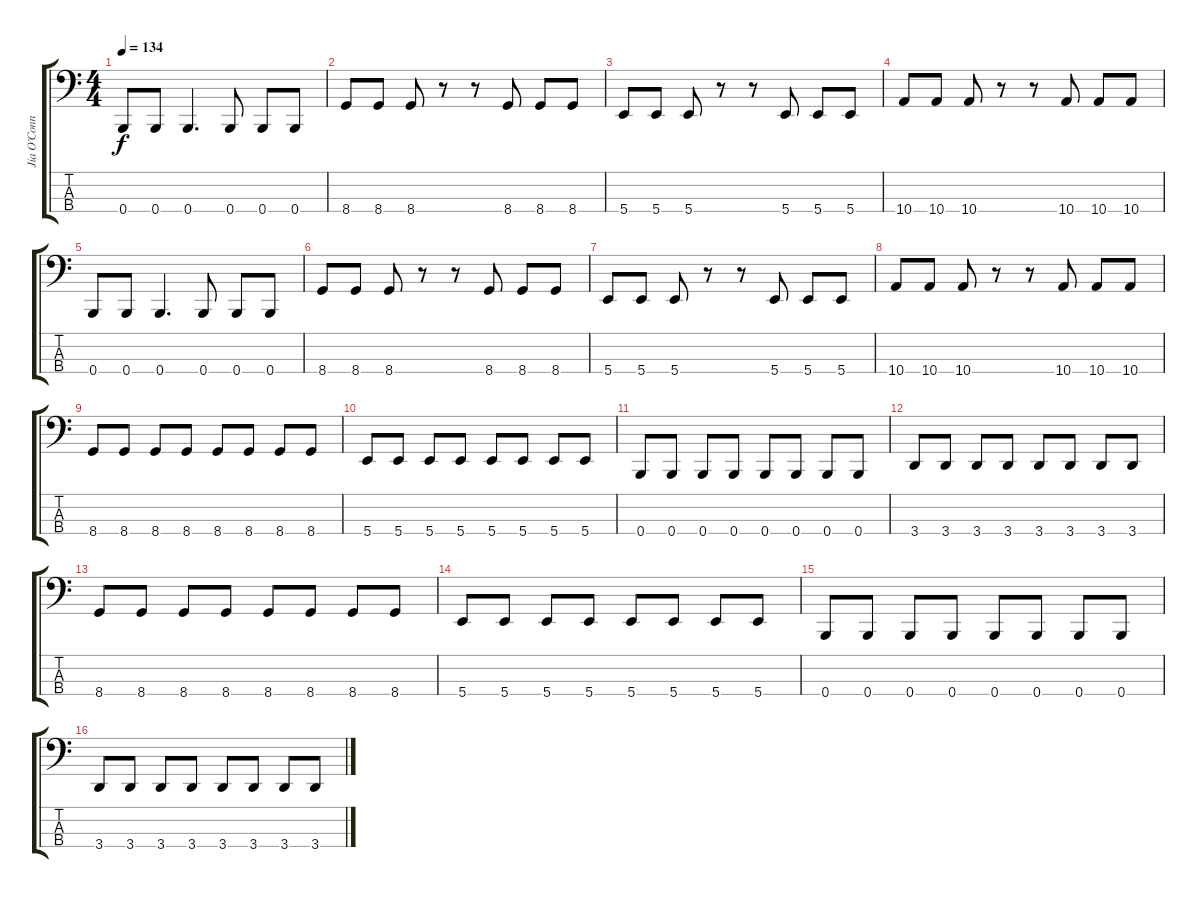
\track ("Jia O’Connor" "Jia O’Conn") {instrument electricbasspick}
\staff {score tabs}
\tuning (E2 B1 Gb1 B0) {hide}
\ts (4 4)
\tempo 134
\clef f4
\ks c
0.4.8{dy f} 0.4.8 0.4.4{d} 0.4.8 0.4.8 0.4.8 |
8.4.8 8.4.8 8.4.8 r.8 r.8 8.4.8 8.4.8 8.4.8 |
5.4.8 5.4.8 5.4.8 r.8 r.8 5.4.8 5.4.8 5.4.8 |
10.4.8 10.4.8 10.4.8 r.8 r.8 10.4.8 10.4.8 10.4.8 |
0.4.8 0.4.8 0.4.4{d} 0.4.8 0.4.8 0.4.8 |
8.4.8 8.4.8 8.4.8 r.8 r.8 8.4.8 8.4.8 8.4.8 |
5.4.8 5.4.8 5.4.8 r.8 r.8 5.4.8 5.4.8 5.4.8 |
10.4.8 10.4.8 10.4.8 r.8 r.8 10.4.8 10.4.8 10.4.8 |
8.4.8 8.4.8 8.4.8 8.4.8 8.4.8 8.4.8 8.4.8 8.4.8 |
5.4.8 5.4.8 5.4.8 5.4.8 5.4.8 5.4.8 5.4.8 5.4.8 |
0.4.8 0.4.8 0.4.8 0.4.8 0.4.8 0.4.8 0.4.8 0.4.8 |
3.4.8 3.4.8 3.4.8 3.4.8 3.4.8 3.4.8 3.4.8 3.4.8 |
8.4.8 8.4.8 8.4.8 8.4.8 8.4.8 8.4.8 8.4.8 8.4.8 |
5.4.8 5.4.8 5.4.8 5.4.8 5.4.8 5.4.8 5.4.8 5.4.8 |
0.4.8 0.4.8 0.4.8 0.4.8 0.4.8 0.4.8 0.4.8 0.4.8 |
3.4.8 3.4.8 3.4.8 3.4.8 3.4.8 3.4.8 3.4.8 3.4.8
